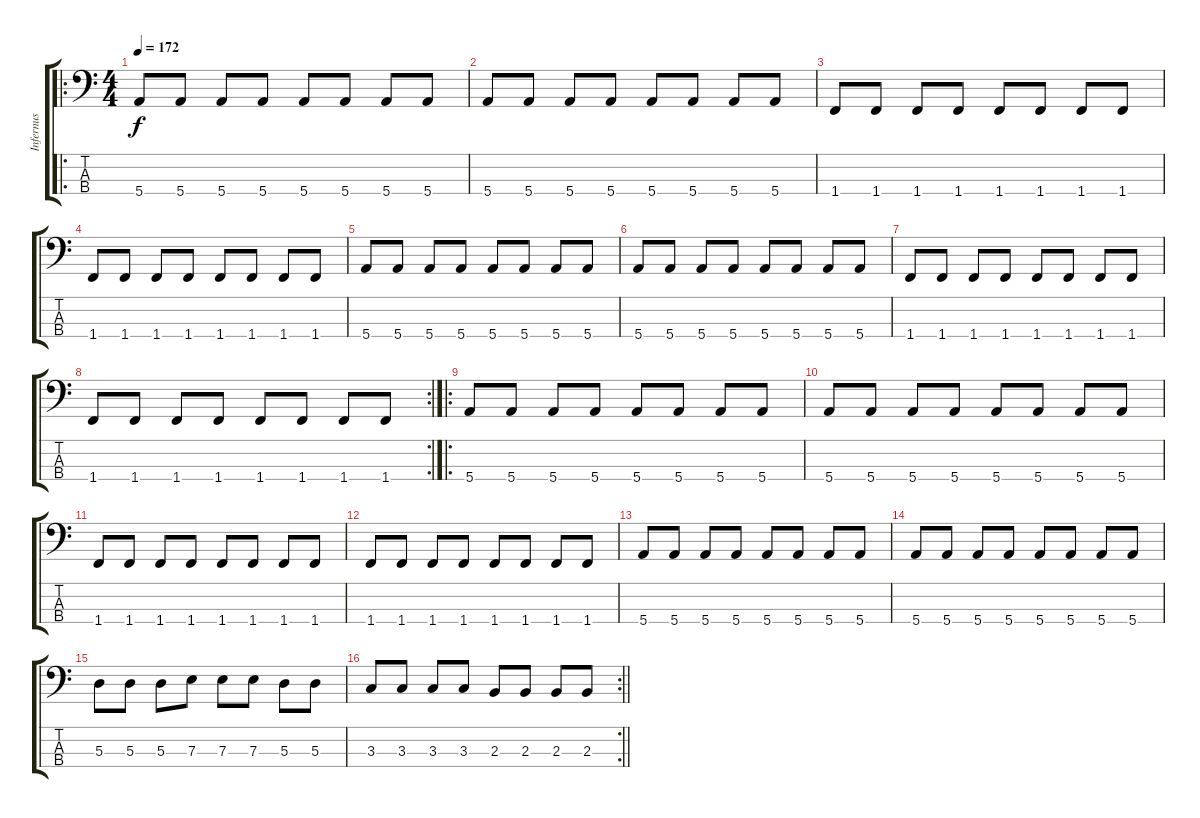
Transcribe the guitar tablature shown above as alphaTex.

\track ("Infernus" "Infernus") {instrument electricbassfinger}
\staff {score tabs}
\tuning (G2 D2 A1 E1) {hide}
\ro
\ts (4 4)
\tempo 172
\clef f4
\ks c
5.4.8{dy f} 5.4.8 5.4.8 5.4.8 5.4.8 5.4.8 5.4.8 5.4.8 |
5.4.8 5.4.8 5.4.8 5.4.8 5.4.8 5.4.8 5.4.8 5.4.8 |
1.4.8 1.4.8 1.4.8 1.4.8 1.4.8 1.4.8 1.4.8 1.4.8 |
1.4.8 1.4.8 1.4.8 1.4.8 1.4.8 1.4.8 1.4.8 1.4.8 |
5.4.8 5.4.8 5.4.8 5.4.8 5.4.8 5.4.8 5.4.8 5.4.8 |
5.4.8 5.4.8 5.4.8 5.4.8 5.4.8 5.4.8 5.4.8 5.4.8 |
1.4.8 1.4.8 1.4.8 1.4.8 1.4.8 1.4.8 1.4.8 1.4.8 |
\rc 2
1.4.8 1.4.8 1.4.8 1.4.8 1.4.8 1.4.8 1.4.8 1.4.8 |
\ro
5.4.8 5.4.8 5.4.8 5.4.8 5.4.8 5.4.8 5.4.8 5.4.8 |
5.4.8 5.4.8 5.4.8 5.4.8 5.4.8 5.4.8 5.4.8 5.4.8 |
1.4.8 1.4.8 1.4.8 1.4.8 1.4.8 1.4.8 1.4.8 1.4.8 |
1.4.8 1.4.8 1.4.8 1.4.8 1.4.8 1.4.8 1.4.8 1.4.8 |
5.4.8 5.4.8 5.4.8 5.4.8 5.4.8 5.4.8 5.4.8 5.4.8 |
5.4.8 5.4.8 5.4.8 5.4.8 5.4.8 5.4.8 5.4.8 5.4.8 |
5.3.8 5.3.8 5.3.8 7.3.8 7.3.8 7.3.8 5.3.8 5.3.8 |
\rc 2
\barLineRight lightlight
3.3.8 3.3.8 3.3.8 3.3.8 2.3.8 2.3.8 2.3.8 2.3.8
